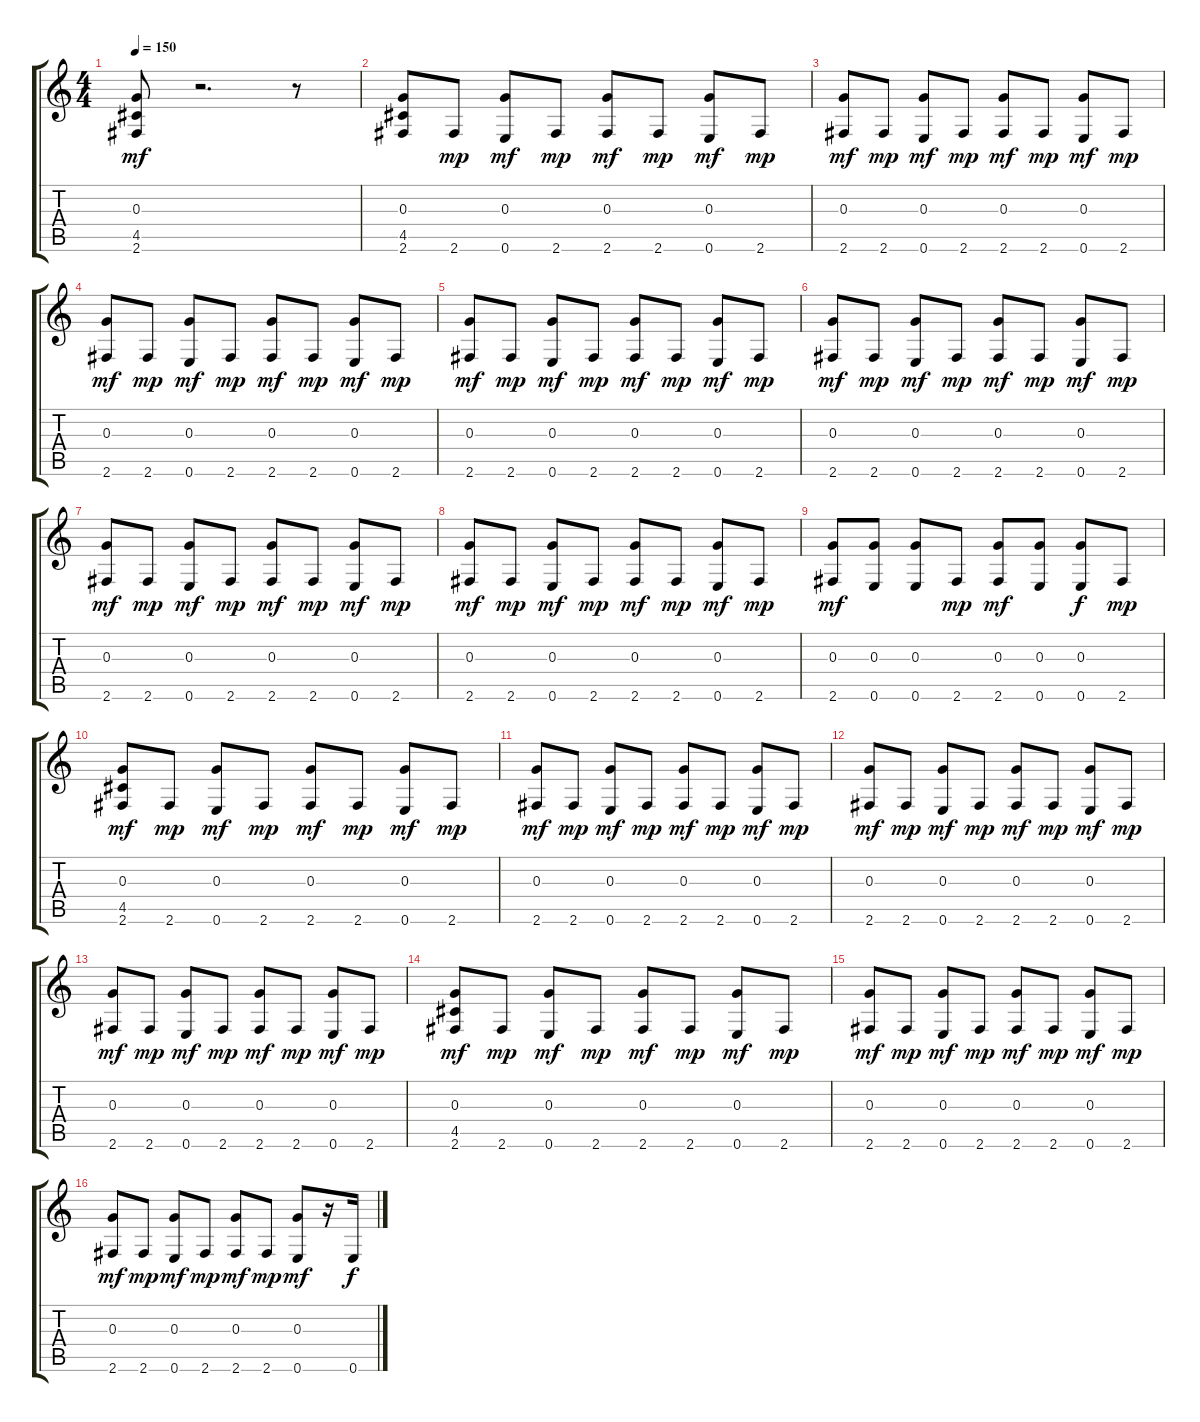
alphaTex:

\track "" {instrument acousticguitarsteel}
\staff {score tabs}
\tuning (E4 B3 G3 D3 A2 E2) {hide}
\ts (4 4)
\tempo 150
\clef g2
\ks c
(0.3 4.5 2.6).8{dy mf} r.2{d} r.8 |
(0.3 4.5 2.6).8 2.6.8{dy mp} (0.3 0.6).8{dy mf} 2.6.8{dy mp} (0.3 2.6).8{dy mf} 2.6.8{dy mp} (0.3 0.6).8{dy mf} 2.6.8{dy mp} |
(0.3 2.6).8{dy mf} 2.6.8{dy mp} (0.3 0.6).8{dy mf} 2.6.8{dy mp} (0.3 2.6).8{dy mf} 2.6.8{dy mp} (0.3 0.6).8{dy mf} 2.6.8{dy mp} |
(0.3 2.6).8{dy mf} 2.6.8{dy mp} (0.3 0.6).8{dy mf} 2.6.8{dy mp} (0.3 2.6).8{dy mf} 2.6.8{dy mp} (0.3 0.6).8{dy mf} 2.6.8{dy mp} |
(0.3 2.6).8{dy mf} 2.6.8{dy mp} (0.3 0.6).8{dy mf} 2.6.8{dy mp} (0.3 2.6).8{dy mf} 2.6.8{dy mp} (0.3 0.6).8{dy mf} 2.6.8{dy mp} |
(0.3 2.6).8{dy mf} 2.6.8{dy mp} (0.3 0.6).8{dy mf} 2.6.8{dy mp} (0.3 2.6).8{dy mf} 2.6.8{dy mp} (0.3 0.6).8{dy mf} 2.6.8{dy mp} |
(0.3 2.6).8{dy mf} 2.6.8{dy mp} (0.3 0.6).8{dy mf} 2.6.8{dy mp} (0.3 2.6).8{dy mf} 2.6.8{dy mp} (0.3 0.6).8{dy mf} 2.6.8{dy mp} |
(0.3 2.6).8{dy mf} 2.6.8{dy mp} (0.3 0.6).8{dy mf} 2.6.8{dy mp} (0.3 2.6).8{dy mf} 2.6.8{dy mp} (0.3 0.6).8{dy mf} 2.6.8{dy mp} |
(0.3 2.6).8{dy mf} (0.3 0.6).8 (0.3 0.6).8 2.6.8{dy mp} (0.3 2.6).8{dy mf} (0.3 0.6).8 (0.3 0.6).8{dy f} 2.6.8{dy mp} |
(0.3 4.5 2.6).8{dy mf} 2.6.8{dy mp} (0.3 0.6).8{dy mf} 2.6.8{dy mp} (0.3 2.6).8{dy mf} 2.6.8{dy mp} (0.3 0.6).8{dy mf} 2.6.8{dy mp} |
(0.3 2.6).8{dy mf} 2.6.8{dy mp} (0.3 0.6).8{dy mf} 2.6.8{dy mp} (0.3 2.6).8{dy mf} 2.6.8{dy mp} (0.3 0.6).8{dy mf} 2.6.8{dy mp} |
(0.3 2.6).8{dy mf} 2.6.8{dy mp} (0.3 0.6).8{dy mf} 2.6.8{dy mp} (0.3 2.6).8{dy mf} 2.6.8{dy mp} (0.3 0.6).8{dy mf} 2.6.8{dy mp} |
(0.3 2.6).8{dy mf} 2.6.8{dy mp} (0.3 0.6).8{dy mf} 2.6.8{dy mp} (0.3 2.6).8{dy mf} 2.6.8{dy mp} (0.3 0.6).8{dy mf} 2.6.8{dy mp} |
(0.3 4.5 2.6).8{dy mf} 2.6.8{dy mp} (0.3 0.6).8{dy mf} 2.6.8{dy mp} (0.3 2.6).8{dy mf} 2.6.8{dy mp} (0.3 0.6).8{dy mf} 2.6.8{dy mp} |
(0.3 2.6).8{dy mf} 2.6.8{dy mp} (0.3 0.6).8{dy mf} 2.6.8{dy mp} (0.3 2.6).8{dy mf} 2.6.8{dy mp} (0.3 0.6).8{dy mf} 2.6.8{dy mp} |
(0.3 2.6).8{dy mf} 2.6.8{dy mp} (0.3 0.6).8{dy mf} 2.6.8{dy mp} (0.3 2.6).8{dy mf} 2.6.8{dy mp} (0.3 0.6).8{dy mf} r.16 0.6.16{dy f}
